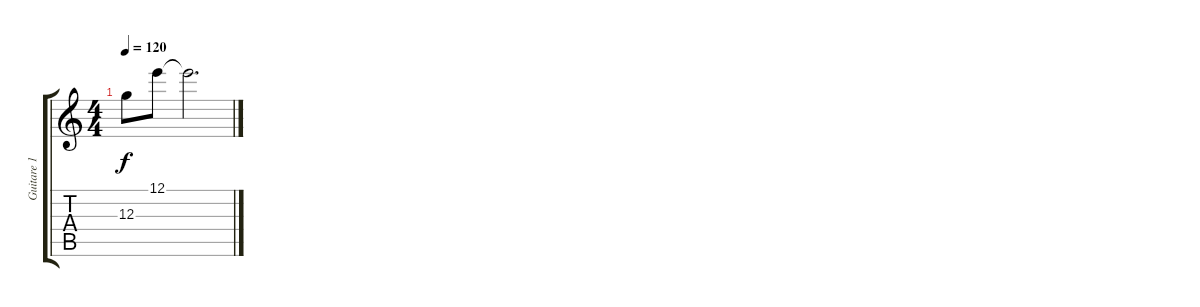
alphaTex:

\track ("Guitare 1" "Guitare 1") {instrument electricguitarjazz}
\staff {score tabs}
\tuning (E4 B3 G3 D3 A2 E2) {hide}
\ts (4 4)
\tempo 120
\clef g2
\ks c
12.3.8{dy f} 12.1.8 12.1{t}.2{d}
